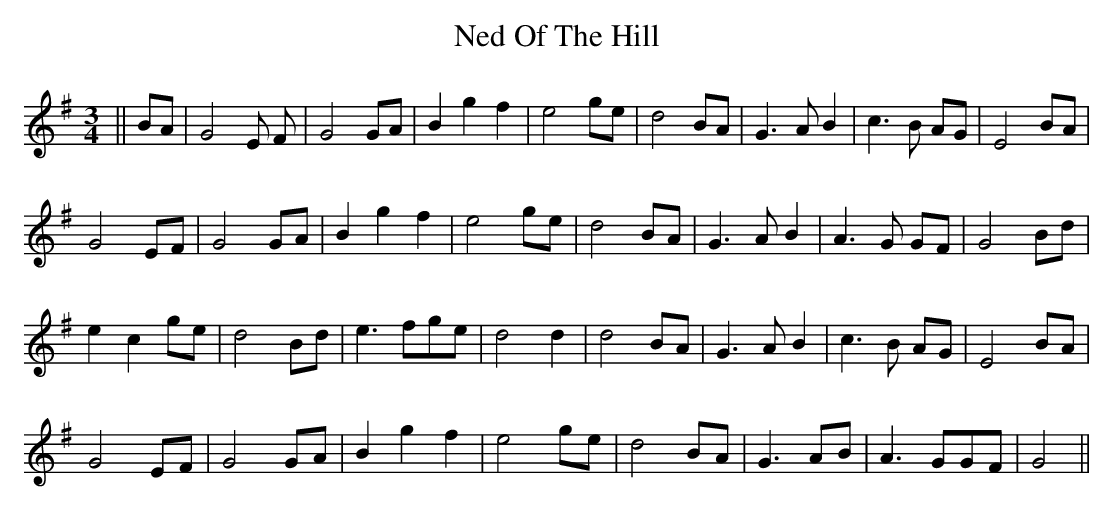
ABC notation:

X:1
T: Ned Of The Hill
M: 3/4
L: 1/8
K:G
||BA|G4 E F|G4 GA|B2 g2 f2|e4 ge|d4 BA|G3 A B2|c3 B AG|E4 BA|
G4 EF|G4 GA|B2 g2 f2|e4 ge|d4 BA|G3 A B2|A3 G GF|G4 Bd|
e2 c2 ge|d4 Bd|e3 fge|d4 d2|d4 BA|G3 A B2|c3 B AG|E4 BA|
G4 EF|G4 GA|B2 g2 f2|e4 ge|d4 BA|G3 AB|A3 GGF|G4 ||
